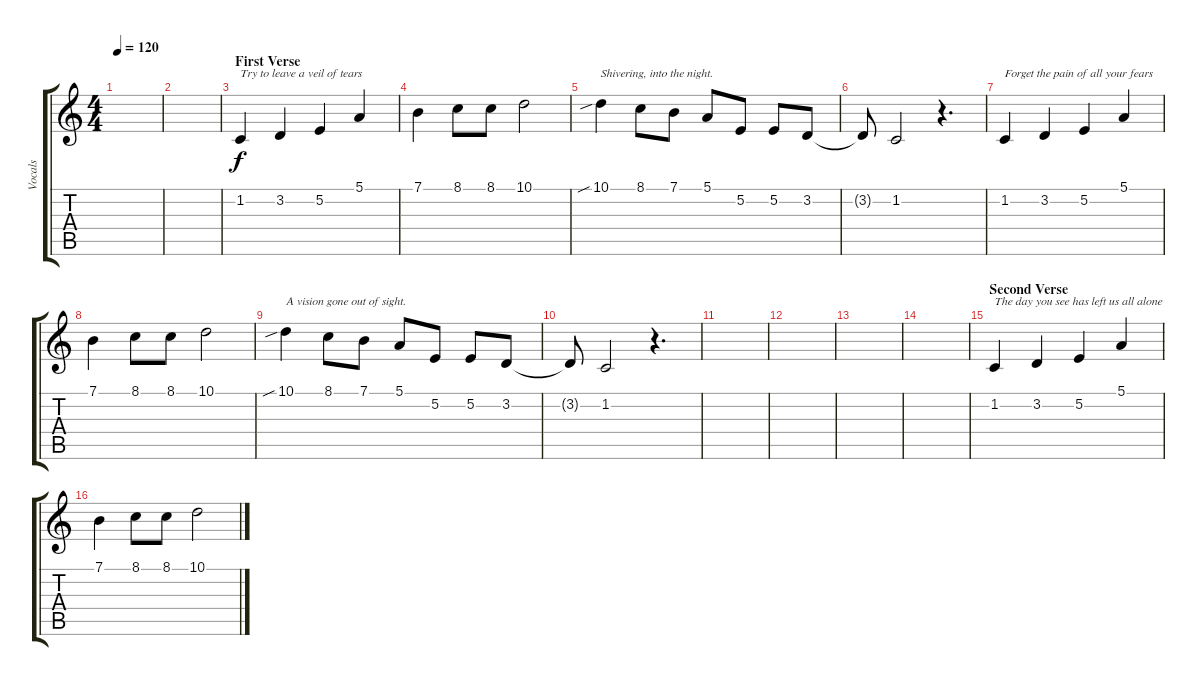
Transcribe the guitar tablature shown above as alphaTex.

\track ("Vocals" "Vocals") {instrument voiceoohs}
\staff {score tabs}
\tuning (E4 B3 G3 D3 A2 E2) {hide}
\ts (4 4)
\tempo 120
\clef g2
\ks c
|
|
\section ("" "First Verse")
1.2.4{txt "Try to leave a veil of tears"} 3.2.4 5.2.4 5.1.4 |
7.1.4 8.1.8 8.1.8 10.1.2 |
10.1{sib}.4{txt "Shivering, into the night."} 8.1.8 7.1.8 5.1.8 5.2.8 5.2.8 3.2.8 |
3.2{t}.8 1.2.2 r.4{d} |
1.2.4{txt "Forget the pain of all your fears"} 3.2.4 5.2.4 5.1.4 |
7.1.4 8.1.8 8.1.8 10.1.2 |
10.1{sib}.4{txt "A vision gone out of sight."} 8.1.8 7.1.8 5.1.8 5.2.8 5.2.8 3.2.8 |
3.2{t}.8 1.2.2 r.4{d} |
|
|
|
|
\section ("" "Second Verse")
1.2.4{txt "The day you see has left us all alone"} 3.2.4 5.2.4 5.1.4 |
7.1.4 8.1.8 8.1.8 10.1.2
